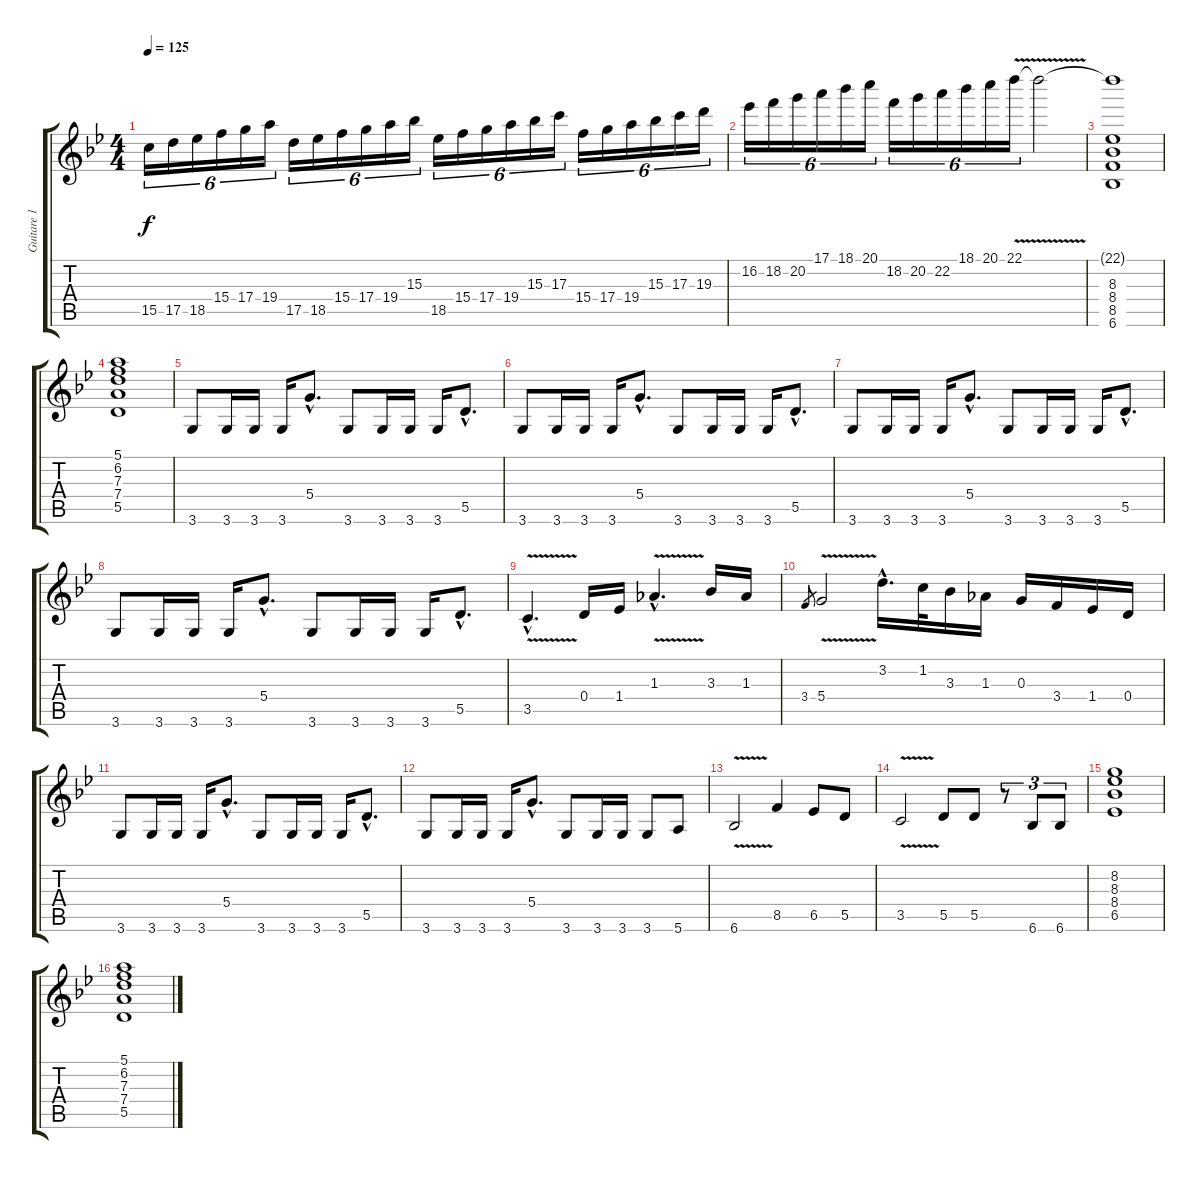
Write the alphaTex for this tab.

\track ("Guitare 1" "Guitare 1") {instrument distortionguitar}
\staff {score tabs}
\tuning (E4 B3 G3 D3 A2 E2) {hide}
\ts (4 4)
\tempo 125
\clef g2
\ks bb
15.5.16{tu (6 4) dy f} 17.5.16{tu (6 4)} 18.5.16{tu (6 4)} 15.4.16{tu (6 4)} 17.4.16{tu (6 4)} 19.4.16{tu (6 4)} 17.5.16{tu (6 4)} 18.5.16{tu (6 4)} 15.4.16{tu (6 4)} 17.4.16{tu (6 4)} 19.4.16{tu (6 4)} 15.3.16{tu (6 4)} 18.5.16{tu (6 4)} 15.4.16{tu (6 4)} 17.4.16{tu (6 4)} 19.4.16{tu (6 4)} 15.3.16{tu (6 4)} 17.3.16{tu (6 4)} 15.4.16{tu (6 4)} 17.4.16{tu (6 4)} 19.4.16{tu (6 4)} 15.3.16{tu (6 4)} 17.3.16{tu (6 4)} 19.3.16{tu (6 4)} |
16.2.16{tu (6 4)} 18.2.16{tu (6 4)} 20.2.16{tu (6 4)} 17.1.16{tu (6 4)} 18.1.16{tu (6 4)} 20.1.16{tu (6 4)} 18.2.16{tu (6 4)} 20.2.16{tu (6 4)} 22.2.16{tu (6 4)} 18.1.16{tu (6 4)} 20.1.16{tu (6 4)} 22.1{v}.16{tu (6 4)} 22.1{t}.2 |
(22.1{t} 8.3 8.4 8.5 6.6).1 |
(5.1 6.2 7.3 7.4 5.5).1 |
3.6.8 3.6.16 3.6.16 3.6.16 5.4{hac}.8{d} 3.6.8 3.6.16 3.6.16 3.6.16 5.5{hac}.8{d} |
3.6.8 3.6.16 3.6.16 3.6.16 5.4{hac}.8{d} 3.6.8 3.6.16 3.6.16 3.6.16 5.5{hac}.8{d} |
3.6.8 3.6.16 3.6.16 3.6.16 5.4{hac}.8{d} 3.6.8 3.6.16 3.6.16 3.6.16 5.5{hac}.8{d} |
3.6.8 3.6.16 3.6.16 3.6.16 5.4{hac}.8{d} 3.6.8 3.6.16 3.6.16 3.6.16 5.5{hac}.8{d} |
3.5{v hac}.4{d} 0.4.16 1.4.16 1.3{v hac}.4{d} 3.3.16 1.3.16 |
3.4.8{gr} 5.4{v}.2 3.2{hac}.16{d} 1.2.32 3.3.16 1.3.16 0.3.16 3.4.16 1.4.16 0.4.16 |
3.6.8 3.6.16 3.6.16 3.6.16 5.4{hac}.8{d} 3.6.8 3.6.16 3.6.16 3.6.16 5.5{hac}.8{d} |
3.6.8 3.6.16 3.6.16 3.6.16 5.4{hac}.8{d} 3.6.8 3.6.16 3.6.16 3.6.8 5.6.8 |
6.6{v}.2 8.5.4 6.5.8 5.5.8 |
3.5{v}.2 5.5.8 5.5.8 r.8{tu (3 2)} 6.6.8{tu (3 2)} 6.6.8{tu (3 2)} |
(8.2 8.3 8.4 6.5).1 |
(5.1 6.2 7.3 7.4 5.5).1
